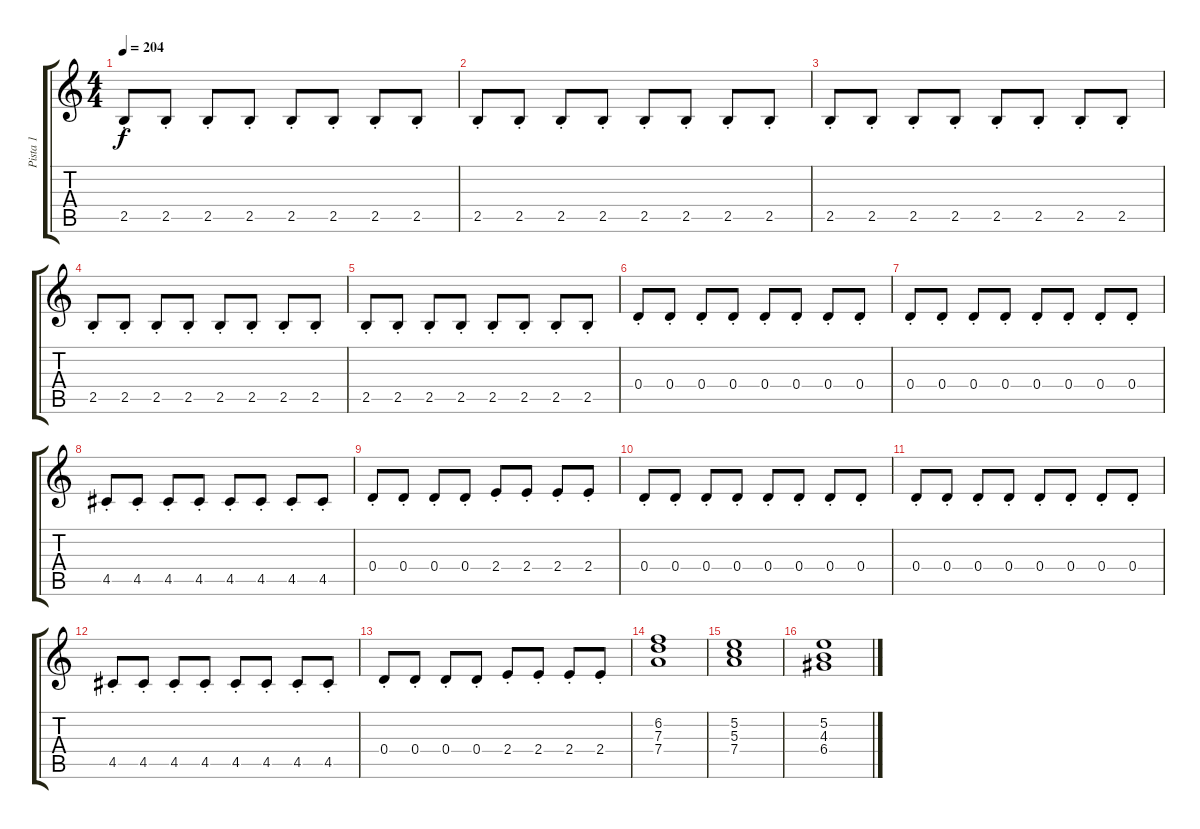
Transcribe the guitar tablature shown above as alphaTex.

\track ("Pista 1" "Pista 1") {instrument overdrivenguitar}
\staff {score tabs}
\tuning (E4 B3 G3 D3 A2 E2) {hide}
\ts (4 4)
\tempo 204
\clef g2
\ks c
2.5{st}.8{dy f} 2.5{st}.8 2.5{st}.8 2.5{st}.8 2.5{st}.8 2.5{st}.8 2.5{st}.8 2.5{st}.8 |
2.5{st}.8 2.5{st}.8 2.5{st}.8 2.5{st}.8 2.5{st}.8 2.5{st}.8 2.5{st}.8 2.5{st}.8 |
2.5{st}.8 2.5{st}.8 2.5{st}.8 2.5{st}.8 2.5{st}.8 2.5{st}.8 2.5{st}.8 2.5{st}.8 |
2.5{st}.8 2.5{st}.8 2.5{st}.8 2.5{st}.8 2.5{st}.8 2.5{st}.8 2.5{st}.8 2.5{st}.8 |
2.5{st}.8 2.5{st}.8 2.5{st}.8 2.5{st}.8 2.5{st}.8 2.5{st}.8 2.5{st}.8 2.5{st}.8 |
0.4{st}.8 0.4{st}.8 0.4{st}.8 0.4{st}.8 0.4{st}.8 0.4{st}.8 0.4{st}.8 0.4{st}.8 |
0.4{st}.8 0.4{st}.8 0.4{st}.8 0.4{st}.8 0.4{st}.8 0.4{st}.8 0.4{st}.8 0.4{st}.8 |
4.5{st}.8 4.5{st}.8 4.5{st}.8 4.5{st}.8 4.5{st}.8 4.5{st}.8 4.5{st}.8 4.5{st}.8 |
0.4{st}.8 0.4{st}.8 0.4{st}.8 0.4{st}.8 2.4{st}.8 2.4{st}.8 2.4{st}.8 2.4{st}.8 |
0.4{st}.8 0.4{st}.8 0.4{st}.8 0.4{st}.8 0.4{st}.8 0.4{st}.8 0.4{st}.8 0.4{st}.8 |
0.4{st}.8 0.4{st}.8 0.4{st}.8 0.4{st}.8 0.4{st}.8 0.4{st}.8 0.4{st}.8 0.4{st}.8 |
4.5{st}.8 4.5{st}.8 4.5{st}.8 4.5{st}.8 4.5{st}.8 4.5{st}.8 4.5{st}.8 4.5{st}.8 |
0.4{st}.8 0.4{st}.8 0.4{st}.8 0.4{st}.8 2.4{st}.8 2.4{st}.8 2.4{st}.8 2.4{st}.8 |
(6.2 7.3 7.4).1 |
(5.2 5.3 7.4).1 |
(5.2 4.3 6.4).1
